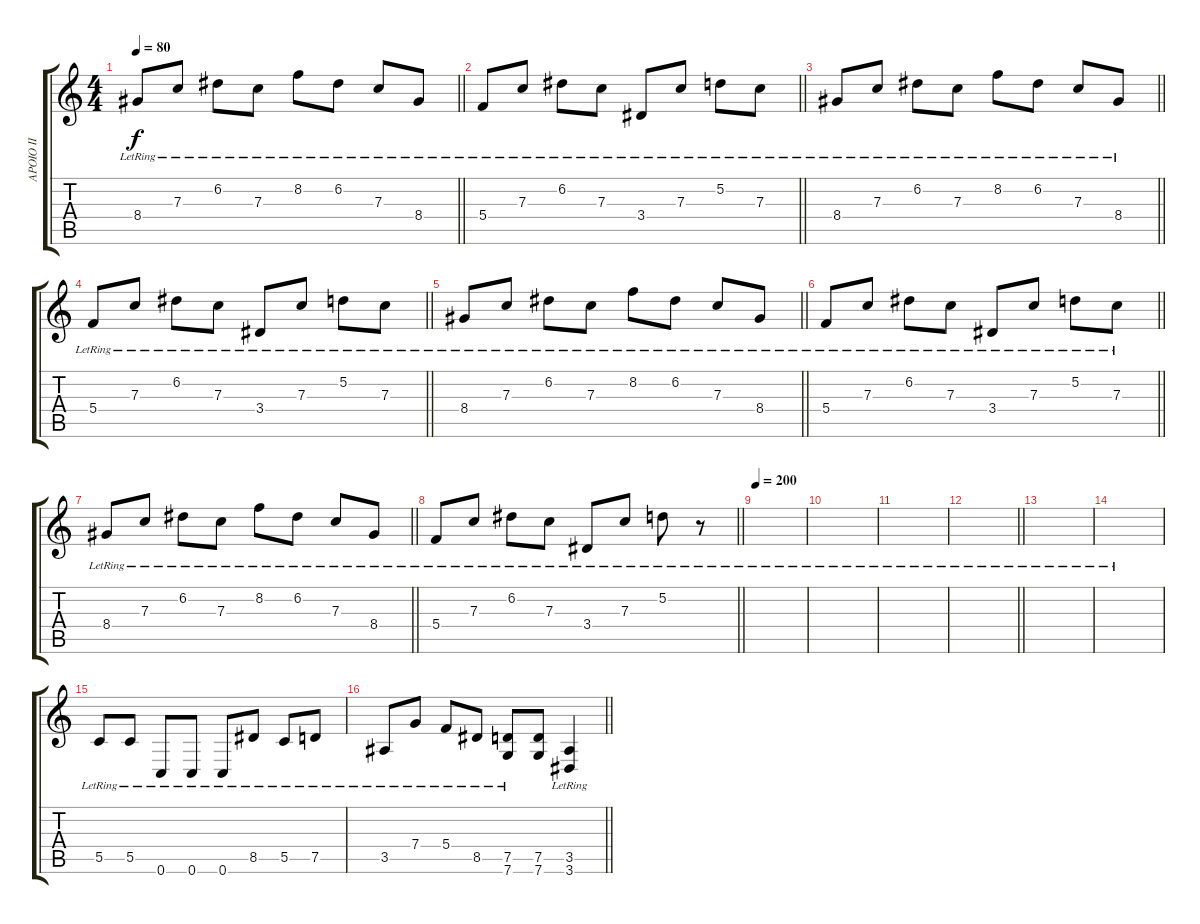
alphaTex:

\track ("APOIO II" "APOIO II") {instrument electricguitarclean}
\staff {score tabs}
\tuning (D4 A3 F3 C3 G2 C2) {hide}
\ts (4 4)
\section ("" "")
\tempo 80
\clef g2
\barLineRight lightlight
\ks c
8.4{lr}.8{dy f} 7.3{lr}.8 6.2{lr}.8 7.3{lr}.8 8.2{lr}.8 6.2{lr}.8 7.3{lr}.8 8.4{lr}.8 |
\barLineRight lightlight
5.4{lr}.8 7.3{lr}.8 6.2{lr}.8 7.3{lr}.8 3.4{lr}.8 7.3{lr}.8 5.2{lr}.8 7.3{lr}.8 |
\barLineRight lightlight
8.4{lr}.8 7.3{lr}.8 6.2{lr}.8 7.3{lr}.8 8.2{lr}.8 6.2{lr}.8 7.3{lr}.8 8.4{lr}.8 |
\barLineRight lightlight
5.4{lr}.8 7.3{lr}.8 6.2{lr}.8 7.3{lr}.8 3.4{lr}.8 7.3{lr}.8 5.2{lr}.8 7.3{lr}.8 |
\section ("" "")
\barLineRight lightlight
8.4{lr}.8 7.3{lr}.8 6.2{lr}.8 7.3{lr}.8 8.2{lr}.8 6.2{lr}.8 7.3{lr}.8 8.4{lr}.8 |
\barLineRight lightlight
5.4{lr}.8 7.3{lr}.8 6.2{lr}.8 7.3{lr}.8 3.4{lr}.8 7.3{lr}.8 5.2{lr}.8 7.3{lr}.8 |
\barLineRight lightlight
8.4{lr}.8 7.3{lr}.8 6.2{lr}.8 7.3{lr}.8 8.2{lr}.8 6.2{lr}.8 7.3{lr}.8 8.4{lr}.8 |
\barLineRight lightlight
5.4{lr}.8 7.3{lr}.8 6.2{lr}.8 7.3{lr}.8 3.4{lr}.8 7.3{lr}.8 5.2{lr}.8 r.8 |
\section ("" "")
\tempo 200
|
|
|
\barLineRight lightlight
|
|
|
5.5{lr}.8 5.5{lr}.8 0.6{lr}.8 0.6{lr}.8 0.6{lr}.8 8.5{lr}.8 5.5{lr}.8 7.5{lr}.8 |
\barLineRight lightlight
3.5{lr}.8 7.4{lr}.8 5.4{lr}.8 8.5{lr}.8 (7.5{lr} 7.6{lr}).8 (7.5 7.6).8 (3.5{lr} 3.6{lr}).4
